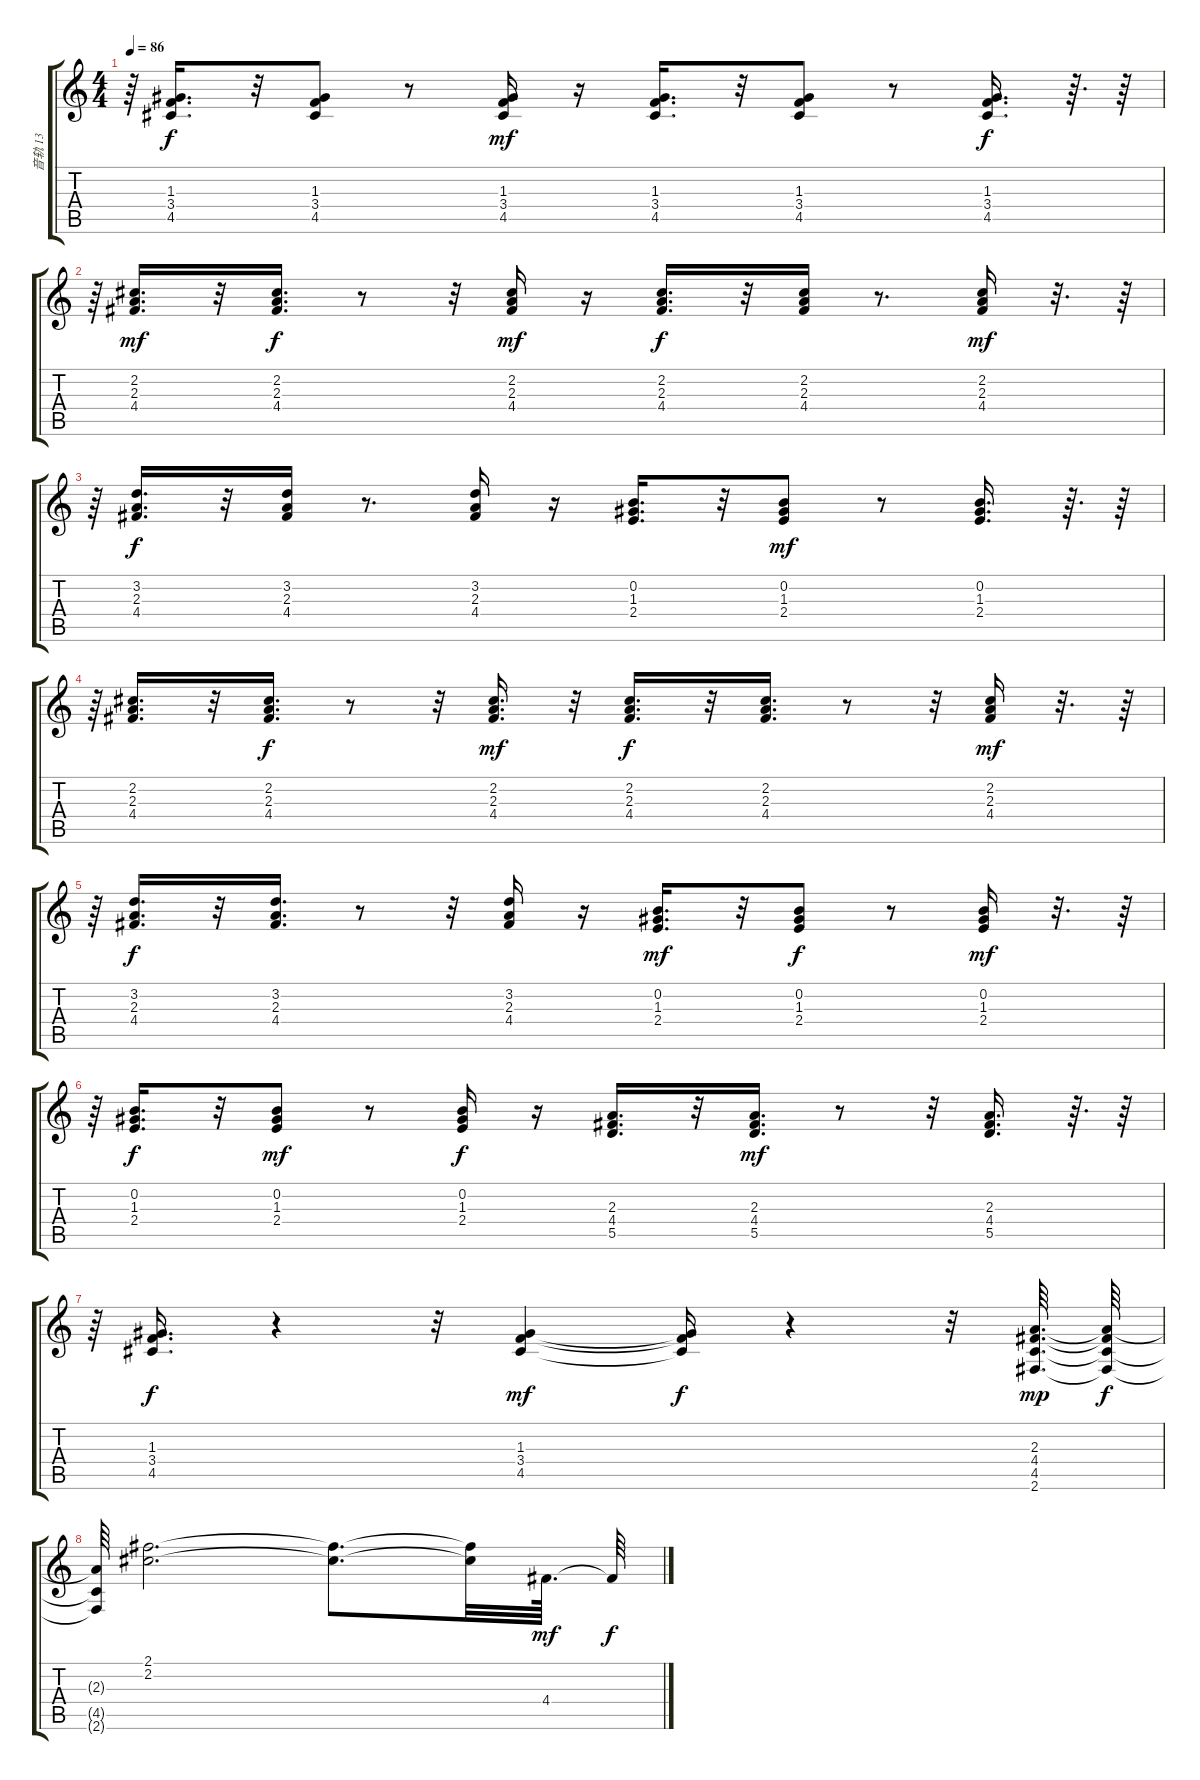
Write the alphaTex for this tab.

\track ("音轨 13" "音轨 13") {instrument acousticguitarsteel}
\staff {score tabs}
\tuning (E4 B3 G3 D3 A2 E2) {hide}
\ts (4 4)
\tempo 86
\clef g2
\ks c
r.64{dy mf} (1.3 3.4 4.5).16{d dy f} r.32 (1.3 3.4 4.5).8 r.8 (1.3 3.4 4.5).16{dy mf} r.16 (1.3 3.4 4.5).16{d} r.32 (1.3 3.4 4.5).8 r.8 (1.3 3.4 4.5).16{d dy f} r.64{d} r.64 |
r.64 (2.2 2.3 4.4).16{d dy mf} r.32 (2.2 2.3 4.4).16{d dy f} r.8 r.32 (2.2 2.3 4.4).16{dy mf} r.16 (2.2 2.3 4.4).16{d dy f} r.32 (2.2 2.3 4.4).16 r.8{d} (2.2 2.3 4.4).16{dy mf} r.32{d} r.64 |
r.64 (3.2 2.3 4.4).16{d dy f} r.32 (3.2 2.3 4.4).16 r.8{d} (3.2 2.3 4.4).16 r.16 (0.2 1.3 2.4).16{d} r.32 (0.2 1.3 2.4).8{dy mf} r.8 (0.2 1.3 2.4).16{d} r.64{d} r.64 |
r.64 (2.2 2.3 4.4).16{d} r.32 (2.2 2.3 4.4).16{d dy f} r.8 r.32 (2.2 2.3 4.4).16{d dy mf} r.32 (2.2 2.3 4.4).16{d dy f} r.32 (2.2 2.3 4.4).16{d} r.8 r.32 (2.2 2.3 4.4).16{dy mf} r.32{d} r.64 |
r.64 (3.2 2.3 4.4).16{d dy f} r.32 (3.2 2.3 4.4).16{d} r.8 r.32 (3.2 2.3 4.4).16 r.16 (0.2 1.3 2.4).16{d dy mf} r.32 (0.2 1.3 2.4).8{dy f} r.8 (0.2 1.3 2.4).16{dy mf} r.32{d} r.64 |
r.64 (0.2 1.3 2.4).16{d dy f} r.32 (0.2 1.3 2.4).8{dy mf} r.8 (0.2 1.3 2.4).16{dy f} r.16 (2.3 4.4 5.5).16{d} r.32 (2.3 4.4 5.5).16{d dy mf} r.8 r.32 (2.3 4.4 5.5).16{d} r.64{d} r.64 |
r.64 (1.3 3.4 4.5).16{d dy f} r.4 r.32 (1.3 3.4 4.5).4{dy mf} (1.3{t} 3.4{t} 4.5{t}).16{dy f} r.4 r.32 (2.3 4.4 4.5 2.6).64{d dy mp} (2.3{t} 4.4{t} 4.5{t} 2.6{t}).64{dy f} |
(2.3{t} 4.5{t} 2.6{t}).64 (2.1 2.2).2{d} (2.1{t} 2.2{t}).8{d} (2.1{t} 2.2{t}).32 4.4.64{d dy mf} 4.4{t}.64{dy f}
